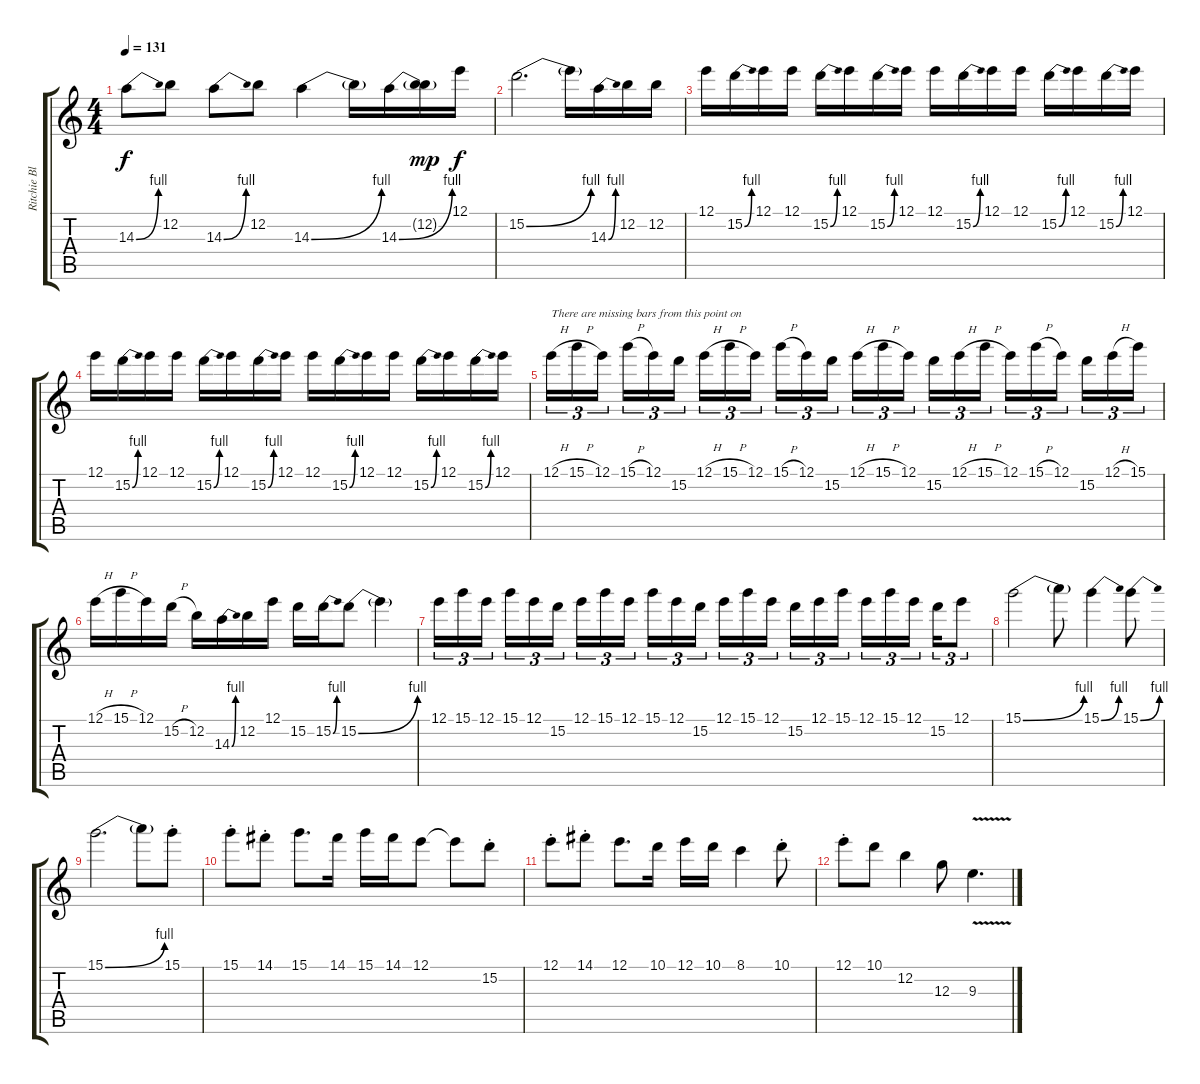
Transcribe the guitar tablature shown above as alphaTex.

\track ("Ritchie Blackmore" "Ritchie Bl") {instrument distortionguitar}
\staff {score tabs}
\tuning (E4 B3 G3 D3 A2 E2) {hide}
\ts (4 4)
\tempo 131
\clef g2
\ks c
14.3{be (bend 0 0 60 4)}.8{dy f} 12.2.8 14.3{be (bend 0 0 60 4)}.8 12.2.8 14.3{be (bend 0 0 60 4)}.4 14.3{t}.16 14.3{be (bend 0 0 60 4)}.16 (12.2{g} 14.3{t}).16{dy mp} 12.1.16{dy f} |
15.2{be (bend 0 0 60 4)}.2{d} 15.2{t}.16 14.3{be (bend 0 0 60 4)}.16 12.2.16 12.2.16 |
12.1.16 15.2{be (bend 0 0 60 4)}.16 12.1.16 12.1.16 15.2{be (bend 0 0 60 4)}.16 12.1.16 15.2{be (bend 0 0 60 4)}.16 12.1.16 12.1.16 15.2{be (bend 0 0 60 4)}.16 12.1.16 12.1.16 15.2{be (bend 0 0 60 4)}.16 12.1.16 15.2{be (bend 0 0 60 4)}.16 12.1.16 |
12.1.16 15.2{be (bend 0 0 60 4)}.16 12.1.16 12.1.16 15.2{be (bend 0 0 60 4)}.16 12.1.16 15.2{be (bend 0 0 60 4)}.16 12.1.16 12.1.16 15.2{be (bend 0 0 60 4)}.16 12.1.16 12.1.16 15.2{be (bend 0 0 60 4)}.16 12.1.16 15.2{be (bend 0 0 60 4)}.16 12.1.16 |
12.1{h}.16{tu (3 2) txt "There are missing bars from this point on"} 15.1{h}.16{tu (3 2)} 12.1.16{tu (3 2) beam splitsecondary} 15.1{h}.16{tu (3 2)} 12.1.16{tu (3 2)} 15.2.16{tu (3 2)} 12.1{h}.16{tu (3 2)} 15.1{h}.16{tu (3 2)} 12.1.16{tu (3 2) beam splitsecondary} 15.1{h}.16{tu (3 2)} 12.1.16{tu (3 2)} 15.2.16{tu (3 2)} 12.1{h}.16{tu (3 2)} 15.1{h}.16{tu (3 2)} 12.1.16{tu (3 2) beam splitsecondary} 15.2.16{tu (3 2)} 12.1{h}.16{tu (3 2)} 15.1{h}.16{tu (3 2)} 12.1.16{tu (3 2)} 15.1{h}.16{tu (3 2)} 12.1.16{tu (3 2) beam splitsecondary} 15.2.16{tu (3 2)} 12.1{h}.16{tu (3 2)} 15.1.16{tu (3 2)} |
12.1{h}.16 15.1{h}.16 12.1.16 15.2{h}.16 12.2.16 14.3{be (bend 0 0 60 4)}.16 12.2.16 12.1.16 15.2.16 15.2{be (bend 0 0 60 4)}.16 15.2{be (bend 0 0 60 4)}.8 15.2{t}.4 |
12.1.16{tu (3 2)} 15.1.16{tu (3 2)} 12.1.16{tu (3 2) beam splitsecondary} 15.1.16{tu (3 2)} 12.1.16{tu (3 2)} 15.2.16{tu (3 2)} 12.1.16{tu (3 2)} 15.1.16{tu (3 2)} 12.1.16{tu (3 2) beam splitsecondary} 15.1.16{tu (3 2)} 12.1.16{tu (3 2)} 15.2.16{tu (3 2)} 12.1.16{tu (3 2)} 15.1.16{tu (3 2)} 12.1.16{tu (3 2) beam splitsecondary} 15.2.16{tu (3 2)} 12.1.16{tu (3 2)} 15.1.16{tu (3 2)} 12.1.16{tu (3 2)} 15.1.16{tu (3 2)} 12.1.16{tu (3 2) beam splitsecondary} 15.2.16{tu (3 2)} 12.1.8{tu (3 2)} |
15.1{be (bend 0 0 60 4)}.2 15.1{t}.8 15.1{be (bend 0 0 60 4)}.4 15.1{be (bend 0 0 60 4)}.8 |
15.1{be (bend 0 0 60 4)}.2{d volume 0} 15.1{t}.8 15.1{st}.8 |
15.1{st}.8 14.1{st}.8 15.1.8{d} 14.1.16 15.1.16 14.1.16 12.1.8 12.1{t}.8 15.2{st}.8 |
12.1{st}.8 14.1{st}.8 12.1.8{d} 10.1.16 12.1.16 10.1.16 8.1.4 10.1{st}.8 |
12.1{st}.8 10.1.8 12.2.4 12.3.8 9.3{v}.4{d}
